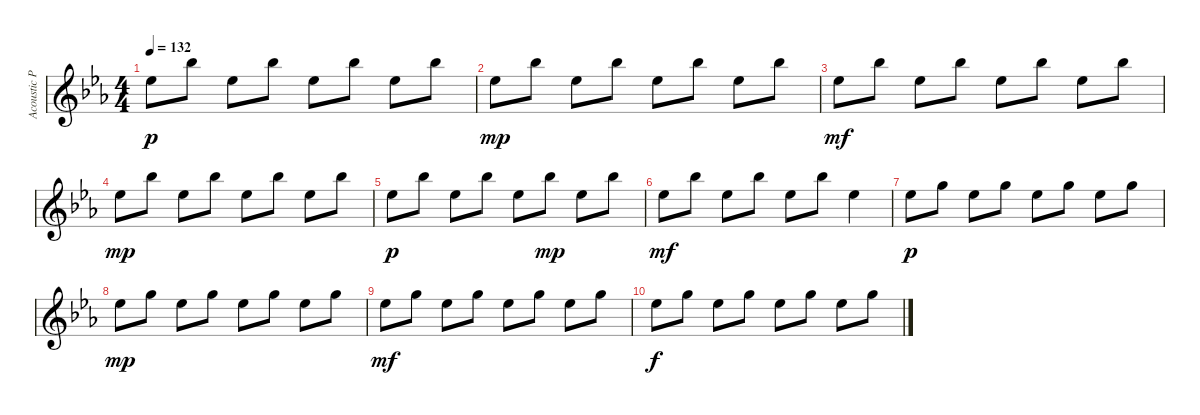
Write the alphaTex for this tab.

\track ("Acoustic Piano (Staff 1)" "Acoustic P") {instrument acousticgrandpiano}
\staff {score}
\tuning (E4 B3 G3 D3 A2 E2 B1) {hide}
\ts (4 4)
\tempo 132
\clef g2
\ks eb
11.1.8{dy p} 18.1.8 11.1.8 18.1.8 11.1.8 18.1.8 11.1.8 18.1.8 |
11.1.8{dy mp} 18.1.8 11.1.8 18.1.8 11.1.8 18.1.8 11.1.8 18.1.8 |
11.1.8{dy mf} 18.1.8 11.1.8 18.1.8 11.1.8 18.1.8 11.1.8 18.1.8 |
11.1.8{dy mp} 18.1.8 11.1.8 18.1.8 11.1.8 18.1.8 11.1.8 18.1.8 |
11.1.8{dy p} 18.1.8 11.1.8 18.1.8 11.1.8 18.1.8{dy mp} 11.1.8 18.1.8 |
11.1.8{dy mf} 18.1.8 11.1.8 18.1.8 11.1.8 18.1.8 11.1.4 |
11.1.8{dy p} 15.1.8 11.1.8 15.1.8 11.1.8 15.1.8 11.1.8 15.1.8 |
11.1.8{dy mp} 15.1.8 11.1.8 15.1.8 11.1.8 15.1.8 11.1.8 15.1.8 |
11.1.8{dy mf} 15.1.8 11.1.8 15.1.8 11.1.8 15.1.8 11.1.8 15.1.8 |
11.1.8{dy f} 15.1.8 11.1.8 15.1.8 11.1.8 15.1.8 11.1.8 15.1.8
